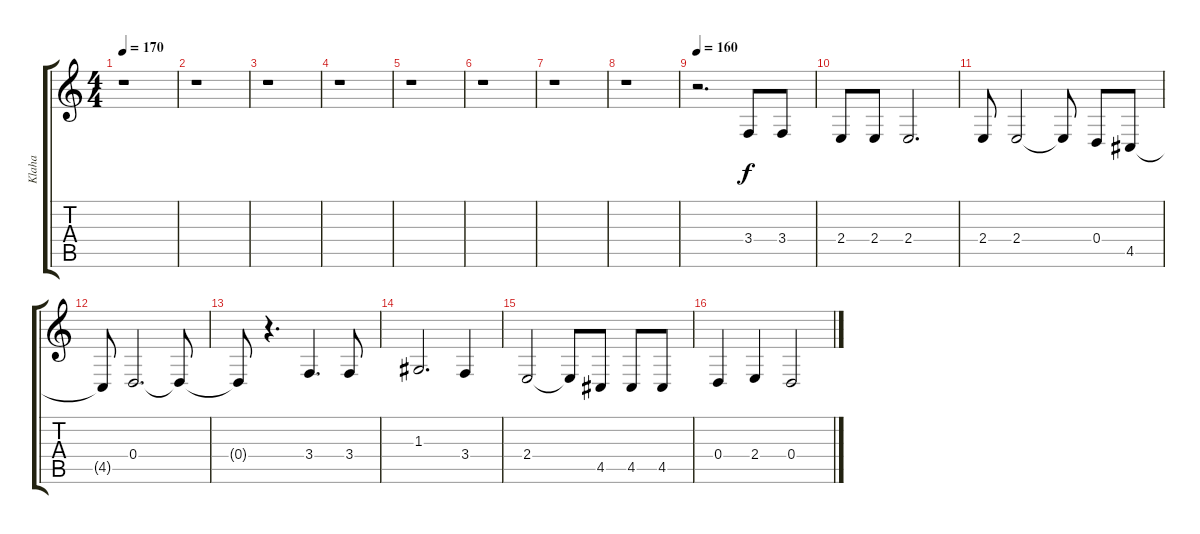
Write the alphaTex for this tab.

\track ("Klaha" "Klaha") {instrument cello}
\staff {score tabs}
\tuning (E4 B3 G3 D3 A2 E2) {hide}
\ts (4 4)
\tempo 170
\clef g2
\ks c
r.1{dy f} |
r.1 |
r.1 |
r.1 |
r.1 |
r.1 |
r.1 |
r.1 |
\tempo 160
r.2{d} 3.4.8 3.4.8 |
2.4.8 2.4.8 2.4.2{d} |
2.4.8 2.4.2 2.4{t}.8 0.4.8 4.5.8 |
4.5{t}.8 0.4.2{d} 0.4{t}.8 |
0.4{t}.8 r.4{d} 3.4.4{d} 3.4.8 |
1.3.2{d} 3.4.4 |
2.4.2 2.4{t}.8 4.5.8 4.5.8 4.5.8 |
0.4.4 2.4.4 0.4.2
